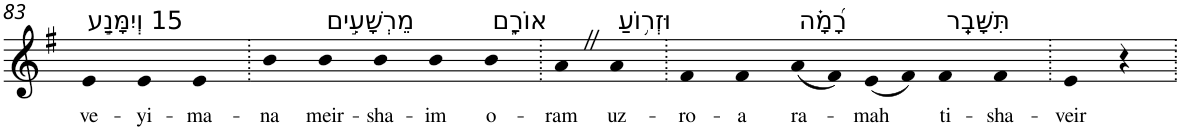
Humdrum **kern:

**kern	**text
*part1	*part1
*staff1	*staff1
*I"Piano	*
*I'Pno	*
!!LO:PB:g=z
*clefG2	*
*k[f#]	*
*G:	*
=83	=83
!LO:TX:a:t=15 וְיִמָּנַ֣ע	!
!	!LO:LY:b
4e	ve-
!	!LO:LY:b
4e	-yi-
!	!LO:LY:b
4e	-ma-
=84.	=84.
!	!LO:LY:b
4b	-na
!LO:TX:a:t=מֵרְשָׁעִ֣ים	!
!	!LO:LY:b
4b	meir-
!	!LO:LY:b
4b	-sha-
!	!LO:LY:b
4b	-im
!LO:TX:a:t=אוֹרָ֑ם	!
!	!LO:LY:b
4b	o-
=85.	=85.
!	!LO:LY:b
4aZ	-ram
!LO:TX:a:t=וּזְר֥וֹעַ	!
!	!LO:LY:b
4a	uz-
=86.	=86.
!	!LO:LY:b
4f#	-ro-
!	!LO:LY:b
4f#	-a
!LO:TX:a:t=רָ֝מָ֗ה	!
!	!LO:LY:b
(8a	ra-
8f#)	.
!	!LO:LY:b
(8e	-mah
8f#)	.
!LO:TX:a:t=תִּשָּׁבֵֽר	!
!	!LO:LY:b
4f#	ti-
!	!LO:LY:b
4f#	-sha-
=87.	=87.
!	!LO:LY:b
4e	-veir
4r	.
=.	=.
*-	*-
